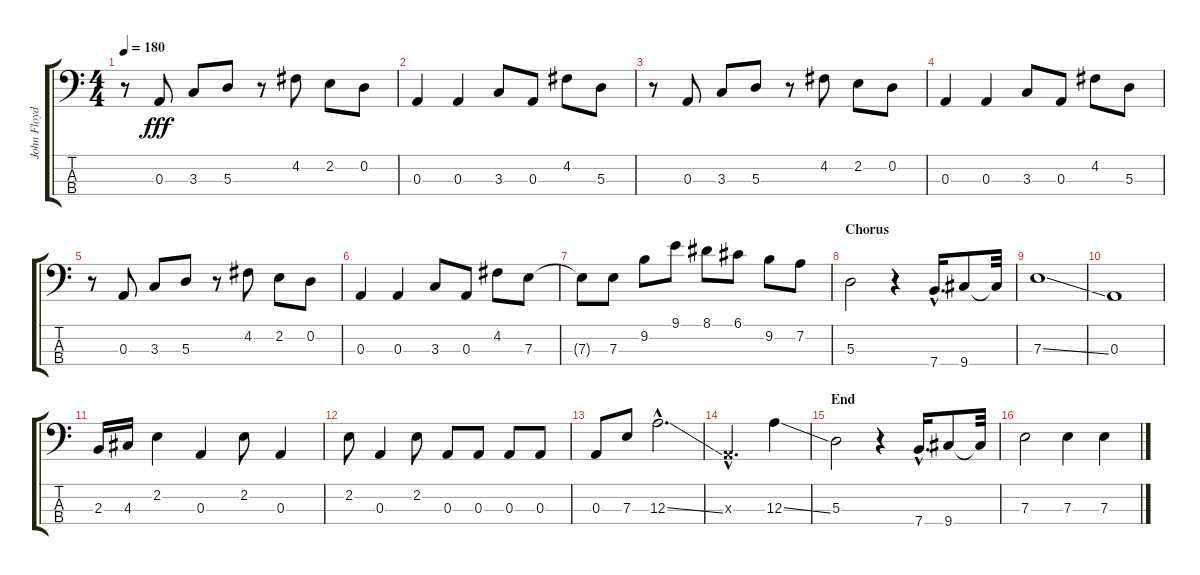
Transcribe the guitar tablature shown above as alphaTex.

\track ("John Floyd" "John Floyd") {instrument acousticguitarsteel}
\staff {score tabs}
\tuning (G2 D2 A1 E1) {hide}
\ts (4 4)
\tempo 180
\clef f4
\ks c
r.8{dy fff} 0.3.8 3.3.8 5.3.8 r.8 4.2.8 2.2.8 0.2.8 |
0.3.4 0.3.4 3.3.8 0.3.8 4.2.8 5.3.8 |
r.8 0.3.8 3.3.8 5.3.8 r.8 4.2.8 2.2.8 0.2.8 |
0.3.4 0.3.4 3.3.8 0.3.8 4.2.8 5.3.8 |
r.8 0.3.8 3.3.8 5.3.8 r.8 4.2.8 2.2.8 0.2.8 |
0.3.4 0.3.4 3.3.8 0.3.8 4.2.8 7.3.8 |
7.3{t}.8 7.3.8 9.2.8 9.1.8 8.1.8 6.1.8 9.2.8 7.2.8 |
\section ("" "Chorus")
5.3.2 r.4 7.4{hac}.16{d} 9.4.8 9.4{t}.32 |
7.3{ss}.1 |
0.3.1 |
2.3.16 4.3.16 2.2.4 0.3.4 2.2.8 0.3.4 |
2.2.8 0.3.4 2.2.8 0.3.8 0.3.8 0.3.8 0.3.8 |
0.3.8 7.3.8 12.3{ss hac}.2{d} |
0.3{hac x}.2{d} 12.3{ss}.4 |
\section ("" "End")
5.3.2 r.4 7.4{hac}.16{d} 9.4.8 9.4{t}.32 |
7.3.2 7.3.4 7.3.4
